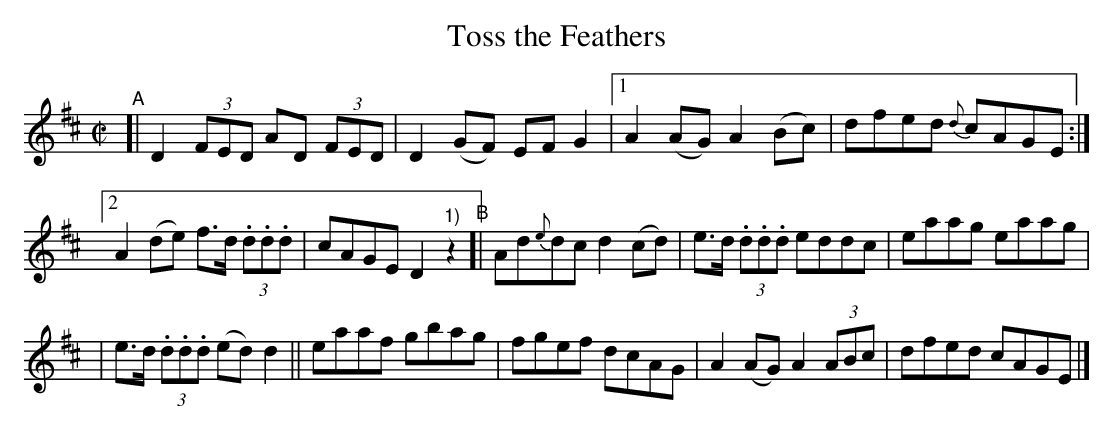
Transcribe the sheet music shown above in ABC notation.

X:1
T: Toss the Feathers
M: C|
L: 1/8
K: D
"^A"\
[| D2(3FED AD (3FED | D2(GF) EFG2 |\
[1 A2(AG) A2(Bc) | dfed {d}cAGE :|
[2 A2 (de) f>d (3.d.d.d | cAGE D2 "^1)"z2 "B" [| Ad{e}dc d2(cd) \
| e>d (3.d.d.d eddc | eaag eaag |
| e>d (3.d.d.d (ed)d2 ||\
eaaf gbag | fgef dcAG | A2(AG) A2(3ABc | dfed cAGE |]
